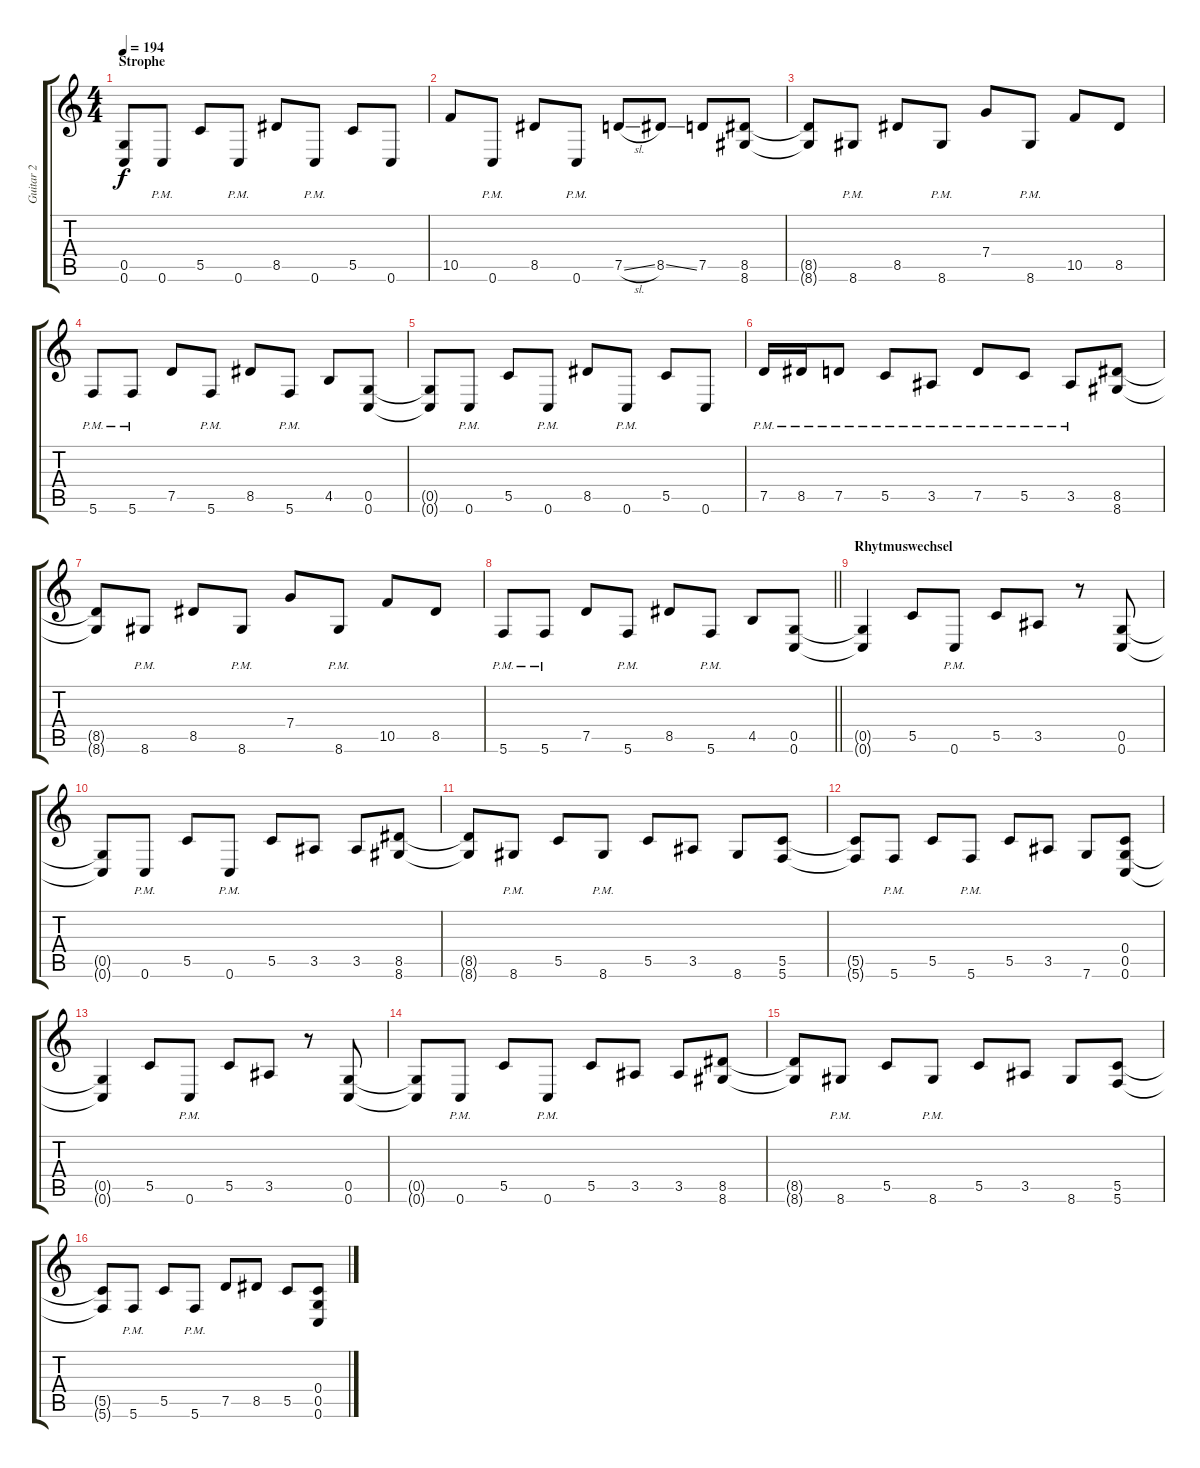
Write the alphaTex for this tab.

\track ("Guitar 2" "Guitar 2") {instrument overdrivenguitar}
\staff {score tabs}
\tuning (D4 A3 F3 C3 G2 C2) {hide}
\ts (4 4)
\section ("" "Strophe")
\tempo 194
\clef g2
\ks c
(0.5{t} 0.6{t}).8{dy f} 0.6{pm}.8 5.5.8 0.6{pm}.8 8.5.8 0.6{pm}.8 5.5.8 0.6.8 |
10.5.8 0.6{pm}.8 8.5.8 0.6{pm}.8 7.5{sl}.8 8.5{ss}.8 7.5.8 (8.5 8.6).8 |
(8.5{t} 8.6{t}).8 8.6{pm}.8 8.5.8 8.6{pm}.8 7.4.8 8.6{pm}.8 10.5.8 8.5.8 |
5.6{pm}.8 5.6{pm}.8 7.5.8 5.6{pm}.8 8.5.8 5.6{pm}.8 4.5.8 (0.5 0.6).8 |
(0.5{t} 0.6{t}).8 0.6{pm}.8 5.5.8 0.6{pm}.8 8.5.8 0.6{pm}.8 5.5.8 0.6.8 |
7.5{pm}.16 8.5{pm}.16 7.5{pm}.8 5.5{pm}.8 3.5{pm}.8 7.5{pm}.8 5.5{pm}.8 3.5{pm}.8 (8.5 8.6).8 |
(8.5{t} 8.6{t}).8 8.6{pm}.8 8.5.8 8.6{pm}.8 7.4.8 8.6{pm}.8 10.5.8 8.5.8 |
\barLineRight lightlight
5.6{pm}.8 5.6{pm}.8 7.5.8 5.6{pm}.8 8.5.8 5.6{pm}.8 4.5.8 (0.5 0.6).8 |
\section ("" "Rhytmuswechsel")
(0.5{t} 0.6{t}).4 5.5.8 0.6{pm}.8 5.5.8 3.5.8 r.8 (0.5 0.6).8 |
(0.5{t} 0.6{t}).8 0.6{pm}.8 5.5.8 0.6{pm}.8 5.5.8 3.5.8 3.5.8 (8.5 8.6).8 |
(8.5{t} 8.6{t}).8 8.6{pm}.8 5.5.8 8.6{pm}.8 5.5.8 3.5.8 8.6.8 (5.5 5.6).8 |
(5.5{t} 5.6{t}).8 5.6{pm}.8 5.5.8 5.6{pm}.8 5.5.8 3.5.8 7.6.8 (0.4 0.5 0.6).8 |
(0.5{t} 0.6{t}).4 5.5.8 0.6{pm}.8 5.5.8 3.5.8 r.8 (0.5 0.6).8 |
(0.5{t} 0.6{t}).8 0.6{pm}.8 5.5.8 0.6{pm}.8 5.5.8 3.5.8 3.5.8 (8.5 8.6).8 |
(8.5{t} 8.6{t}).8 8.6{pm}.8 5.5.8 8.6{pm}.8 5.5.8 3.5.8 8.6.8 (5.5 5.6).8 |
(5.5{t} 5.6{t}).8 5.6{pm}.8 5.5.8 5.6{pm}.8 7.5.8 8.5.8 5.5.8 (0.4 0.5 0.6).8
